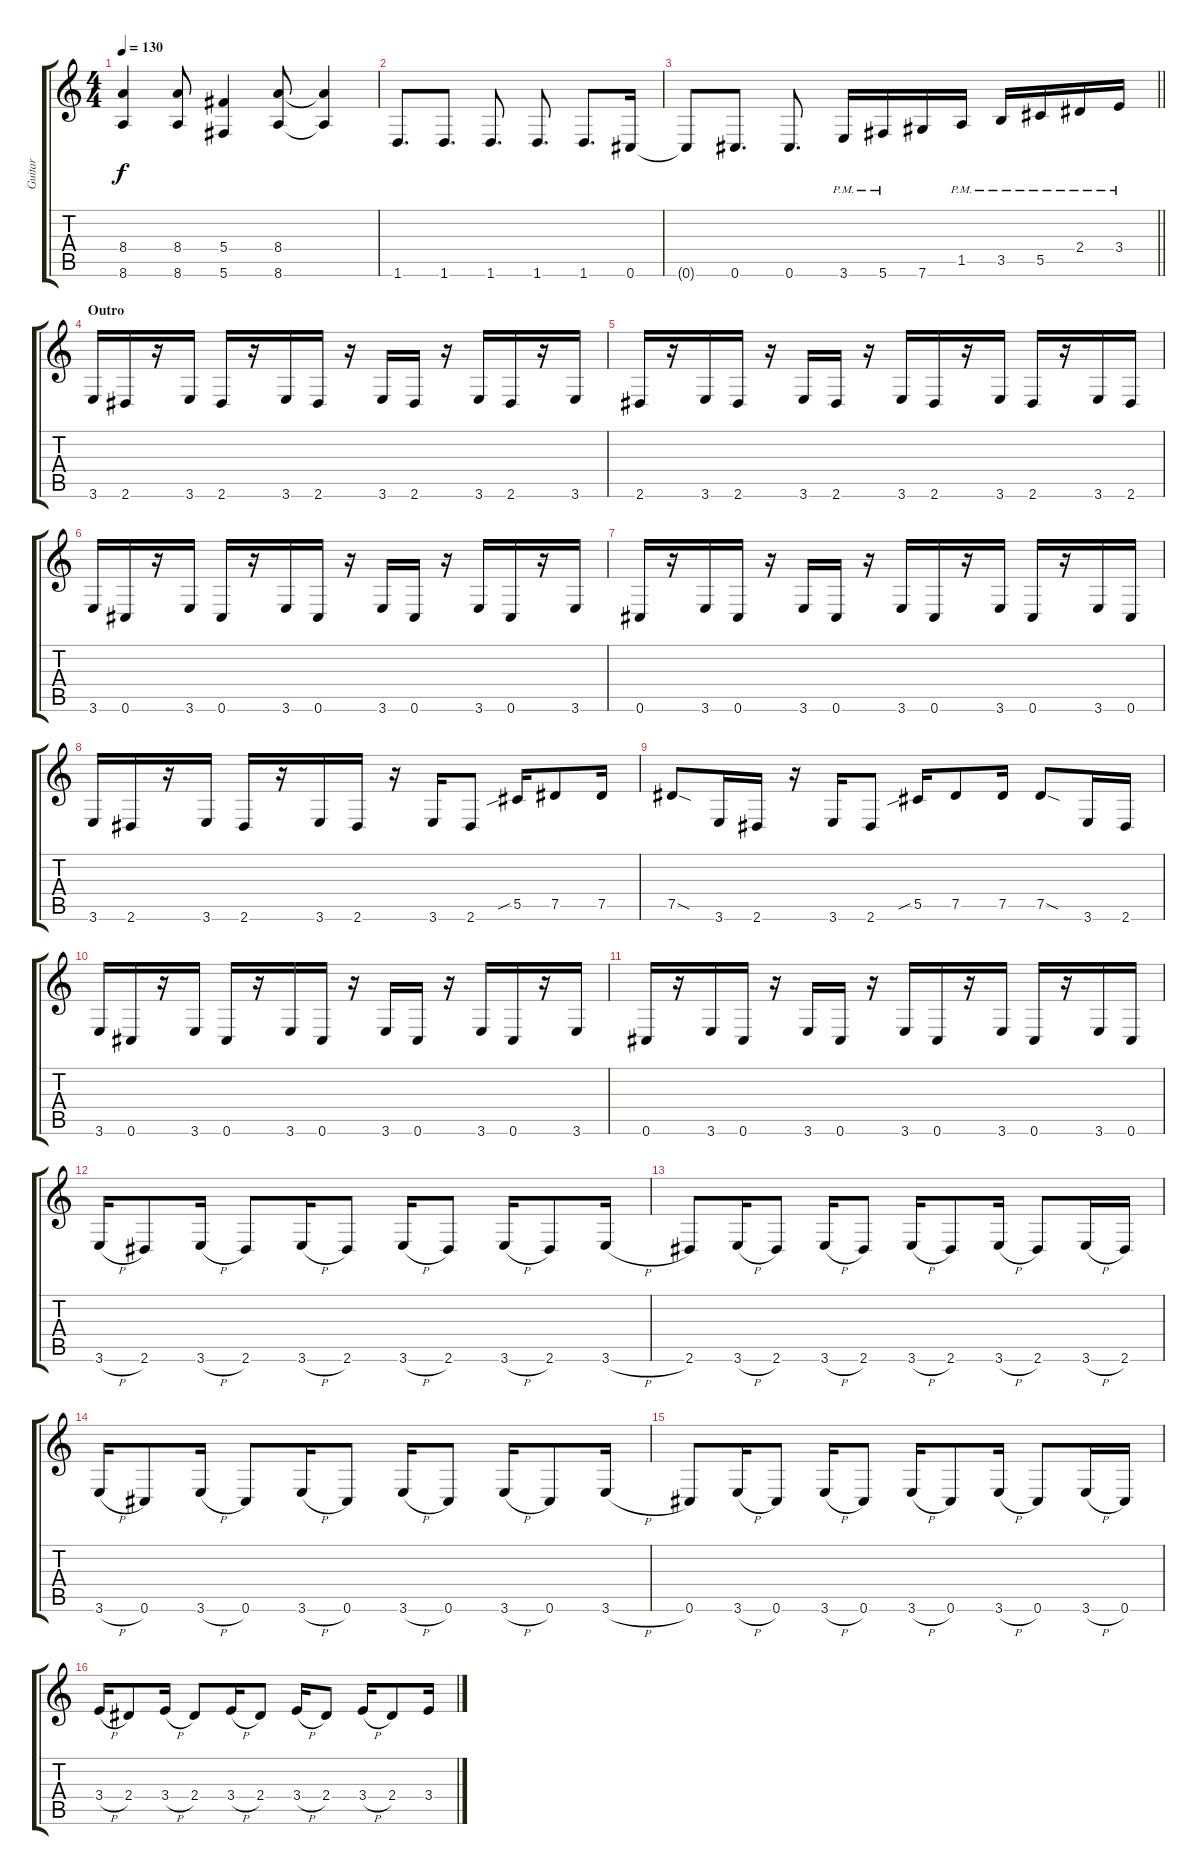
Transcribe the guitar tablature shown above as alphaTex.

\track ("Guitar" "Guitar") {instrument distortionguitar}
\staff {score tabs}
\tuning (Eb4 Bb3 Gb3 Db3 Ab2 Db2) {hide}
\ts (4 4)
\tempo 130
\clef g2
\ks c
(8.4 8.6).4{dy f} (8.4 8.6).8 (5.4 5.6).4 (8.4 8.6).8 (8.4{t} 8.6{t}).4 |
1.6.8{d} 1.6.8{d} 1.6.8{d} 1.6.8{d} 1.6.8{d} 0.6.16 |
\barLineRight lightlight
0.6{t}.8 0.6.8{d} 0.6.8{d} 3.6{pm}.16 5.6{pm}.16 7.6.16 1.5{pm}.16 3.5{pm}.16 5.5{pm}.16 2.4{pm}.16 3.4{pm}.16 |
\section ("" "Outro")
3.6.16 2.6.16 r.16 3.6.16 2.6.16 r.16 3.6.16 2.6.16 r.16 3.6.16 2.6.16 r.16 3.6.16 2.6.16 r.16 3.6.16 |
2.6.16 r.16 3.6.16 2.6.16 r.16 3.6.16 2.6.16 r.16 3.6.16 2.6.16 r.16 3.6.16 2.6.16 r.16 3.6.16 2.6.16 |
3.6.16 0.6.16 r.16 3.6.16 0.6.16 r.16 3.6.16 0.6.16 r.16 3.6.16 0.6.16 r.16 3.6.16 0.6.16 r.16 3.6.16 |
0.6.16 r.16 3.6.16 0.6.16 r.16 3.6.16 0.6.16 r.16 3.6.16 0.6.16 r.16 3.6.16 0.6.16 r.16 3.6.16 0.6.16 |
3.6.16 2.6.16 r.16 3.6.16 2.6.16 r.16 3.6.16 2.6.16 r.16 3.6.16 2.6.8 5.5{sib}.16 7.5.8 7.5.16 |
7.5{sod}.8 3.6.16 2.6.16 r.16 3.6.16 2.6.8 5.5{sib}.16 7.5.8 7.5.16 7.5{sod}.8 3.6.16 2.6.16 |
3.6.16 0.6.16 r.16 3.6.16 0.6.16 r.16 3.6.16 0.6.16 r.16 3.6.16 0.6.16 r.16 3.6.16 0.6.16 r.16 3.6.16 |
0.6.16 r.16 3.6.16 0.6.16 r.16 3.6.16 0.6.16 r.16 3.6.16 0.6.16 r.16 3.6.16 0.6.16 r.16 3.6.16 0.6.16 |
3.6{h}.16 2.6.8 3.6{h}.16 2.6.8 3.6{h}.16 2.6.8 3.6{h}.16 2.6.8 3.6{h}.16 2.6.8 3.6{h}.16 |
2.6.8 3.6{h}.16 2.6.8 3.6{h}.16 2.6.8 3.6{h}.16 2.6.8 3.6{h}.16 2.6.8 3.6{h}.16 2.6.16 |
3.6{h}.16 0.6.8 3.6{h}.16 0.6.8 3.6{h}.16 0.6.8 3.6{h}.16 0.6.8 3.6{h}.16 0.6.8 3.6{h}.16 |
0.6.8 3.6{h}.16 0.6.8 3.6{h}.16 0.6.8 3.6{h}.16 0.6.8 3.6{h}.16 0.6.8 3.6{h}.16 0.6.16 |
3.4{h}.16 2.4.8 3.4{h}.16 2.4.8 3.4{h}.16 2.4.8 3.4{h}.16 2.4.8 3.4{h}.16 2.4.8 3.4{h}.16
